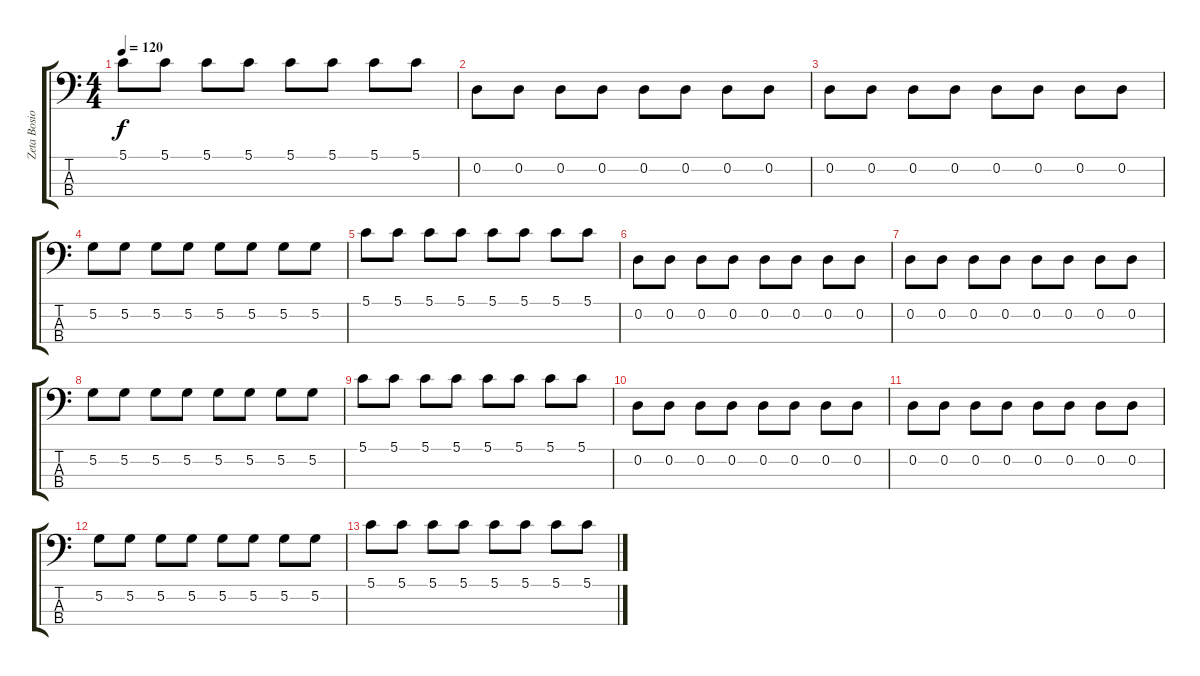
\track ("Zeta Bosio" "Zeta Bosio") {instrument electricbasspick}
\staff {score tabs}
\tuning (G2 D2 A1 E1) {hide}
\ts (4 4)
\tempo 120
\clef f4
\ks c
5.1.8{dy f} 5.1.8 5.1.8 5.1.8 5.1.8 5.1.8 5.1.8 5.1.8 |
0.2.8 0.2.8 0.2.8 0.2.8 0.2.8 0.2.8 0.2.8 0.2.8 |
0.2.8 0.2.8 0.2.8 0.2.8 0.2.8 0.2.8 0.2.8 0.2.8 |
5.2.8 5.2.8 5.2.8 5.2.8 5.2.8 5.2.8 5.2.8 5.2.8 |
5.1.8 5.1.8 5.1.8 5.1.8 5.1.8 5.1.8 5.1.8 5.1.8 |
0.2.8 0.2.8 0.2.8 0.2.8 0.2.8 0.2.8 0.2.8 0.2.8 |
0.2.8 0.2.8 0.2.8 0.2.8 0.2.8 0.2.8 0.2.8 0.2.8 |
5.2.8 5.2.8 5.2.8 5.2.8 5.2.8 5.2.8 5.2.8 5.2.8 |
5.1.8 5.1.8 5.1.8 5.1.8 5.1.8 5.1.8 5.1.8 5.1.8 |
0.2.8{volume 6} 0.2.8 0.2.8 0.2.8 0.2.8 0.2.8 0.2.8 0.2.8 |
0.2.8 0.2.8 0.2.8 0.2.8 0.2.8 0.2.8 0.2.8 0.2.8 |
5.2.8{volume 0} 5.2.8 5.2.8 5.2.8 5.2.8 5.2.8 5.2.8 5.2.8 |
5.1.8 5.1.8 5.1.8 5.1.8 5.1.8 5.1.8 5.1.8 5.1.8
